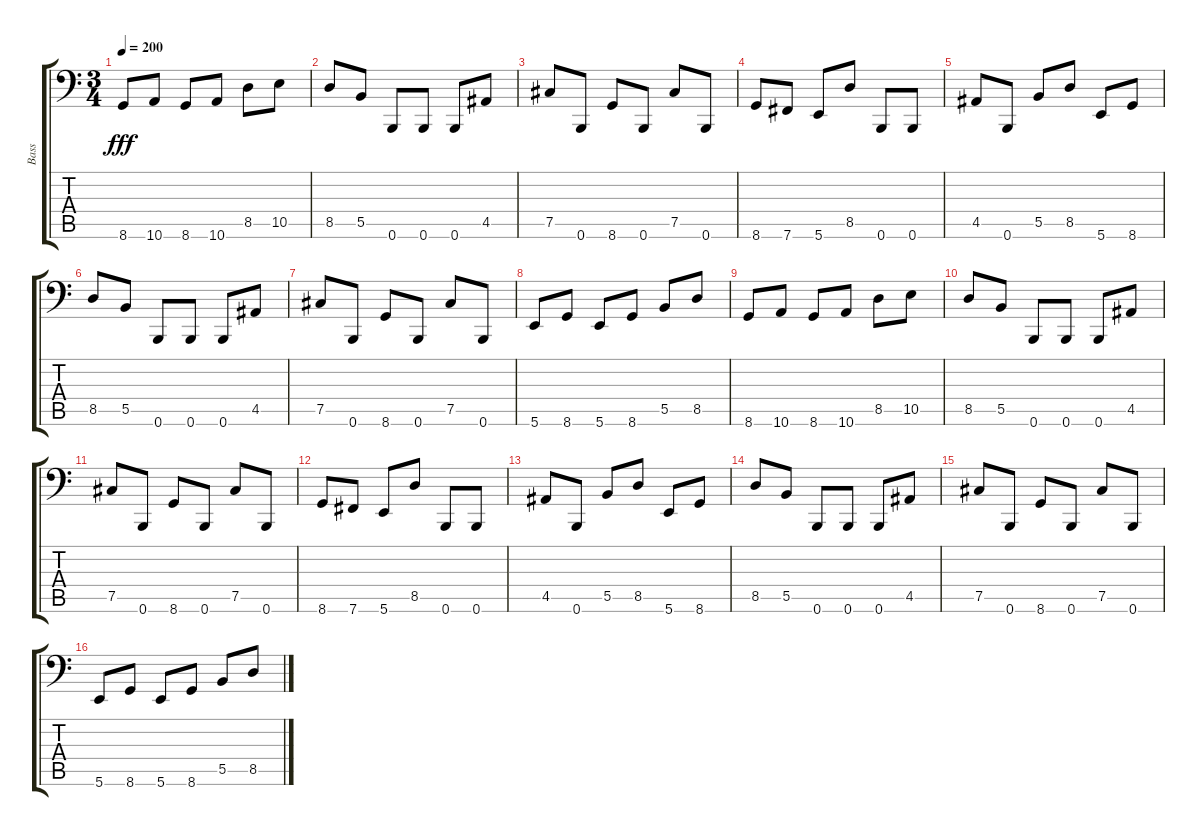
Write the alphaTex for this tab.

\track ("Bass" "Bass") {instrument electricbassfinger}
\staff {score tabs}
\tuning (Db3 Ab2 E2 B1 Gb1 B0) {hide}
\ts (3 4)
\tempo 200
\clef f4
\ks c
8.6.8{dy fff} 10.6.8 8.6.8 10.6.8 8.5.8 10.5.8 |
8.5.8 5.5.8 0.6.8 0.6.8 0.6.8 4.5.8 |
7.5.8 0.6.8 8.6.8 0.6.8 7.5.8 0.6.8 |
8.6.8 7.6.8 5.6.8 8.5.8 0.6.8 0.6.8 |
4.5.8 0.6.8 5.5.8 8.5.8 5.6.8 8.6.8 |
8.5.8 5.5.8 0.6.8 0.6.8 0.6.8 4.5.8 |
7.5.8 0.6.8 8.6.8 0.6.8 7.5.8 0.6.8 |
5.6.8 8.6.8 5.6.8 8.6.8 5.5.8 8.5.8 |
8.6.8 10.6.8 8.6.8 10.6.8 8.5.8 10.5.8 |
8.5.8 5.5.8 0.6.8 0.6.8 0.6.8 4.5.8 |
7.5.8 0.6.8 8.6.8 0.6.8 7.5.8 0.6.8 |
8.6.8 7.6.8 5.6.8 8.5.8 0.6.8 0.6.8 |
4.5.8 0.6.8 5.5.8 8.5.8 5.6.8 8.6.8 |
8.5.8 5.5.8 0.6.8 0.6.8 0.6.8 4.5.8 |
7.5.8 0.6.8 8.6.8 0.6.8 7.5.8 0.6.8 |
5.6.8 8.6.8 5.6.8 8.6.8 5.5.8 8.5.8
